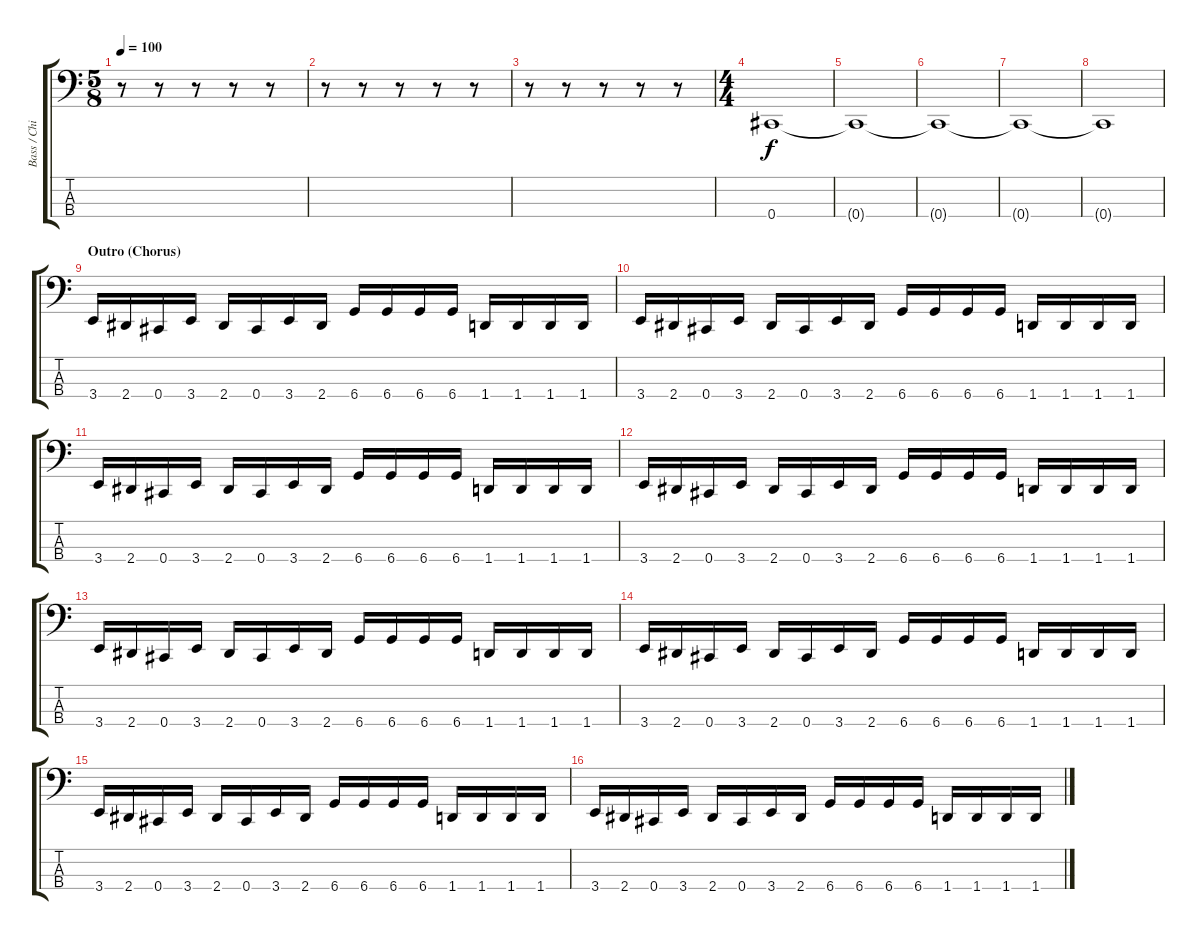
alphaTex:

\track ("Bass / Chi Cheng" "Bass / Chi") {instrument electricbassfinger}
\staff {score tabs}
\tuning (Gb2 Db2 Ab1 Db1) {hide}
\ts (5 8)
\tempo 100
\clef f4
\ks c
r.8{dy f} r.8 r.8 r.8 r.8 |
r.8 r.8 r.8 r.8 r.8 |
r.8 r.8 r.8 r.8 r.8 |
\ts (4 4)
0.4.1 |
0.4{t}.1 |
0.4{t}.1 |
0.4{t}.1 |
0.4{t}.1 |
\section ("" "Outro (Chorus)")
3.4.16 2.4.16 0.4.16 3.4.16 2.4.16 0.4.16 3.4.16 2.4.16 6.4.16 6.4.16 6.4.16 6.4.16 1.4.16 1.4.16 1.4.16 1.4.16 |
3.4.16 2.4.16 0.4.16 3.4.16 2.4.16 0.4.16 3.4.16 2.4.16 6.4.16 6.4.16 6.4.16 6.4.16 1.4.16 1.4.16 1.4.16 1.4.16 |
3.4.16 2.4.16 0.4.16 3.4.16 2.4.16 0.4.16 3.4.16 2.4.16 6.4.16 6.4.16 6.4.16 6.4.16 1.4.16 1.4.16 1.4.16 1.4.16 |
3.4.16 2.4.16 0.4.16 3.4.16 2.4.16 0.4.16 3.4.16 2.4.16 6.4.16 6.4.16 6.4.16 6.4.16 1.4.16 1.4.16 1.4.16 1.4.16 |
3.4.16 2.4.16 0.4.16 3.4.16 2.4.16 0.4.16 3.4.16 2.4.16 6.4.16 6.4.16 6.4.16 6.4.16 1.4.16 1.4.16 1.4.16 1.4.16 |
3.4.16 2.4.16 0.4.16 3.4.16 2.4.16 0.4.16 3.4.16 2.4.16 6.4.16 6.4.16 6.4.16 6.4.16 1.4.16 1.4.16 1.4.16 1.4.16 |
3.4.16 2.4.16 0.4.16 3.4.16 2.4.16 0.4.16 3.4.16 2.4.16 6.4.16 6.4.16 6.4.16 6.4.16 1.4.16 1.4.16 1.4.16 1.4.16 |
3.4.16 2.4.16 0.4.16 3.4.16 2.4.16 0.4.16 3.4.16 2.4.16 6.4.16 6.4.16 6.4.16 6.4.16 1.4.16 1.4.16 1.4.16 1.4.16
